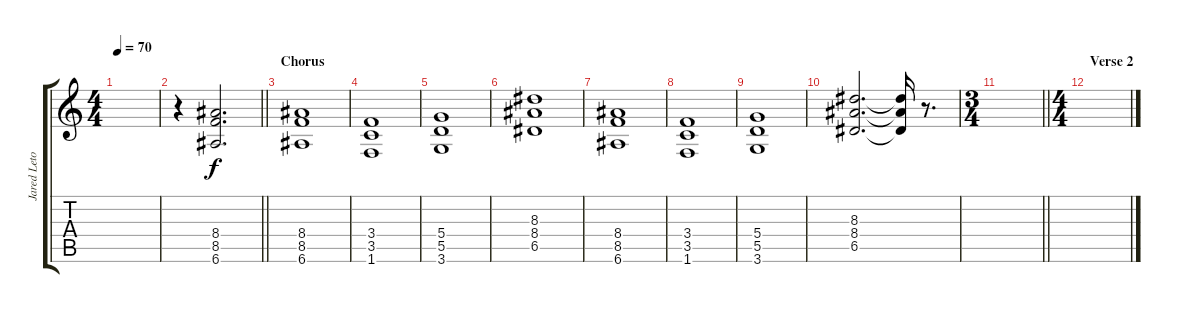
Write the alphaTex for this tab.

\track ("Jared Leto (Rhythm Guitar)" "Jared Leto") {instrument electricguitarclean}
\staff {score tabs}
\tuning (E4 B3 G3 D3 A2 E2) {hide}
\ts (4 4)
\tempo 70
\clef g2
\ks c
|
\barLineRight lightlight
r.4 (8.4 8.5 6.6).2{d} |
\section ("" "Chorus")
(8.4 8.5 6.6).1 |
(3.4 3.5 1.6).1 |
(5.4 5.5 3.6).1 |
(8.3 8.4 6.5).1 |
(8.4 8.5 6.6).1 |
(3.4 3.5 1.6).1 |
(5.4 5.5 3.6).1 |
(8.3 8.4 6.5).2{d} (8.3{t} 8.4{t} 6.5{t}).16 r.8{d} |
\ts (3 4)
\barLineRight lightlight
|
\ts (4 4)
\section ("" "Verse 2")
